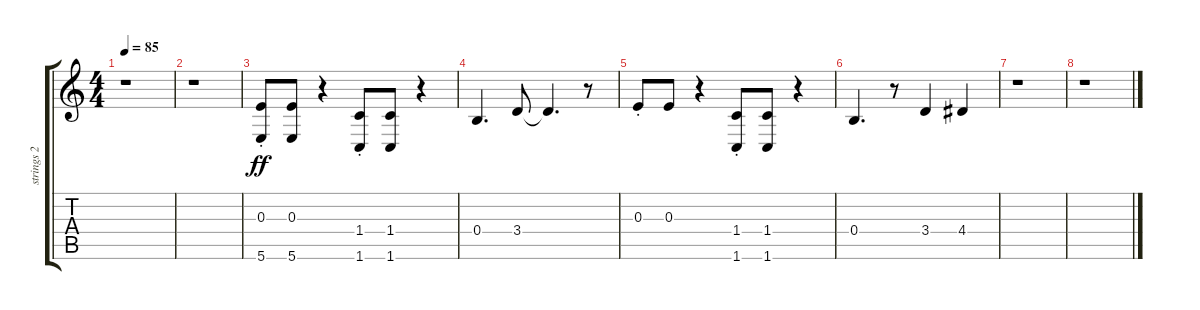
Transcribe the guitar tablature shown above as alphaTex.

\track ("strings 2" "strings 2") {instrument stringensemble1}
\staff {score tabs}
\tuning (Db5 Ab4 E4 B3 Gb3 B2) {hide}
\ts (4 4)
\tempo 85
\clef g2
\ks c
r.1{dy ff} |
r.1 |
(0.3{st} 5.6{st}).8 (0.3 5.6).8 r.4 (1.4{st} 1.6{st}).8 (1.4 1.6).8 r.4 |
0.4.4{d} 3.4.8 3.4{t}.4{d} r.8 |
0.3{st}.8 0.3.8 r.4 (1.4{st} 1.6{st}).8 (1.4 1.6).8 r.4 |
0.4.4{d} r.8 3.4.4 4.4.4 |
r.1 |
r.1
